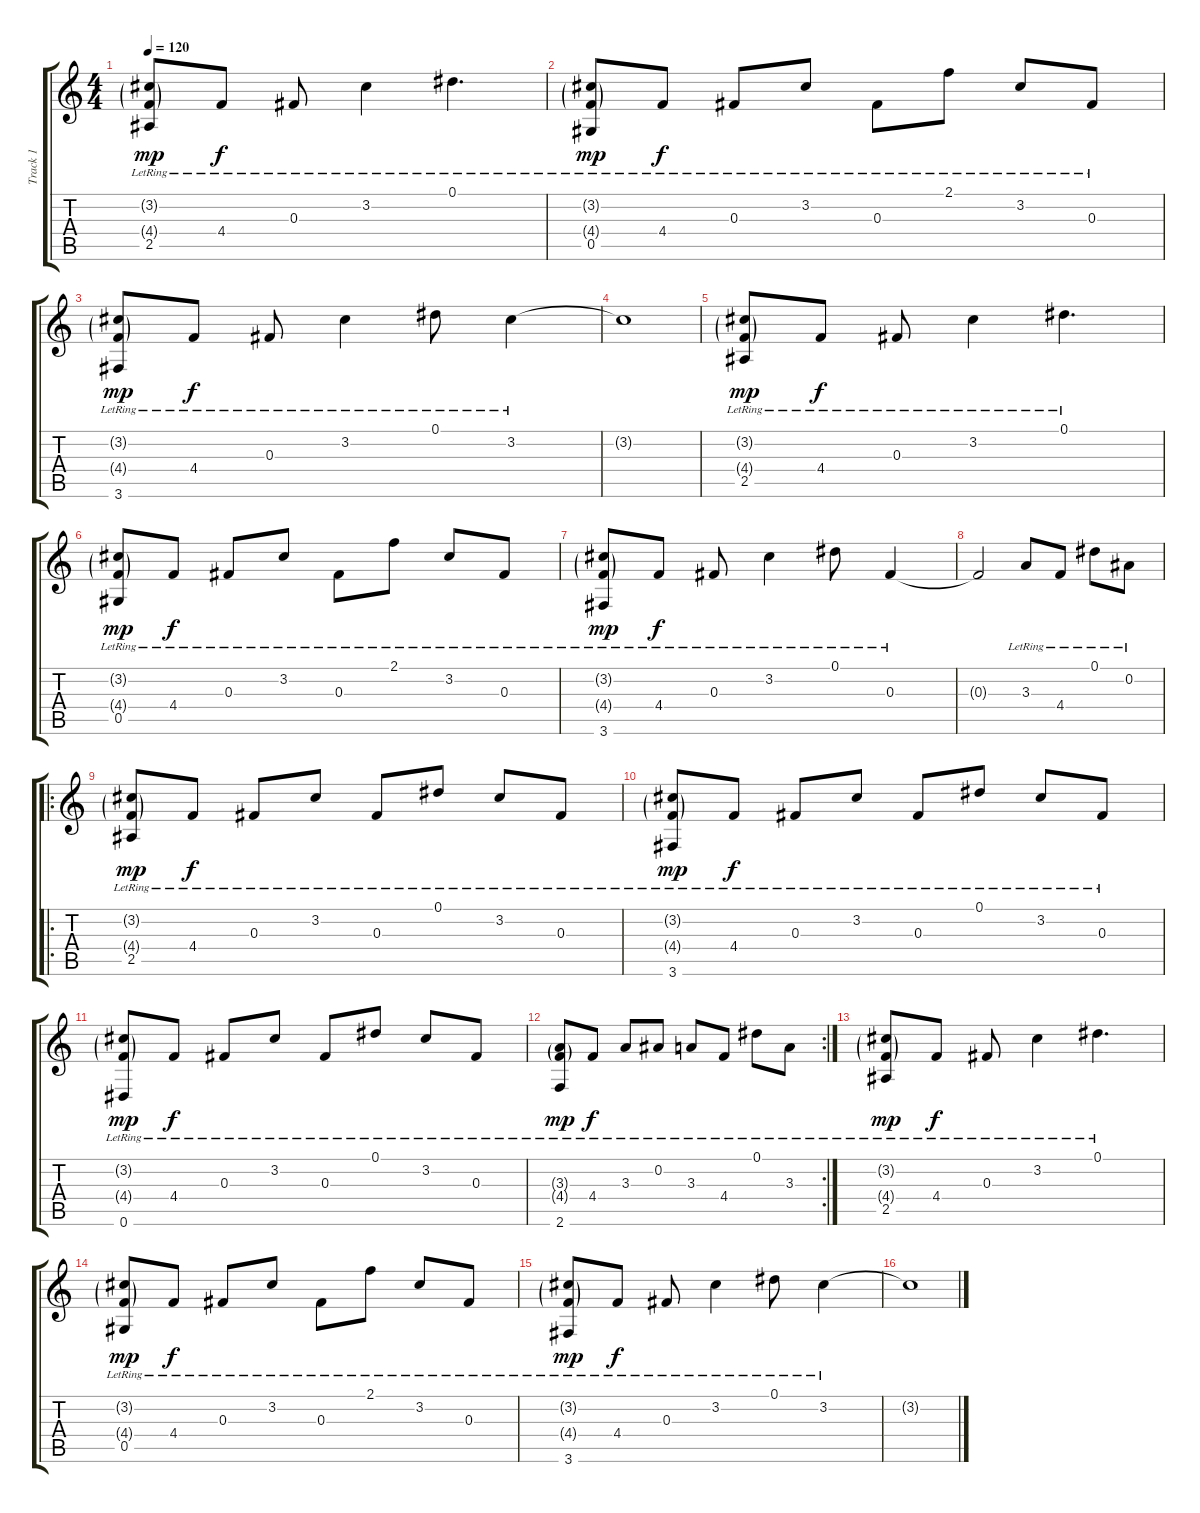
\track ("Track 1" "Track 1") {instrument acousticguitarsteel}
\staff {score tabs}
\tuning (Eb4 Bb3 Gb3 Db3 Ab2 Eb2) {hide}
\ts (4 4)
\tempo 120
\clef g2
\ks c
(3.2{g lr} 4.4{g} 2.5).8{dy mp} 4.4{lr}.8{dy f} 0.3{lr}.8 3.2{lr}.4 0.1{lr}.4{d} |
(3.2{g lr} 4.4{g} 0.5).8{dy mp} 4.4{lr}.8{dy f} 0.3{lr}.8 3.2{lr}.8 0.3{lr}.8 2.1{lr}.8 3.2{lr}.8 0.3{lr}.8 |
(3.2{g lr} 4.4{g} 3.6).8{dy mp} 4.4{lr}.8{dy f} 0.3{lr}.8 3.2{lr}.4 0.1{lr}.8 3.2{lr}.4 |
3.2{t}.1 |
(3.2{g lr} 4.4{g} 2.5).8{dy mp} 4.4{lr}.8{dy f} 0.3{lr}.8 3.2{lr}.4 0.1{lr}.4{d} |
(3.2{g lr} 4.4{g} 0.5).8{dy mp} 4.4{lr}.8{dy f} 0.3{lr}.8 3.2{lr}.8 0.3{lr}.8 2.1{lr}.8 3.2{lr}.8 0.3{lr}.8 |
(3.2{g lr} 4.4{g} 3.6).8{dy mp} 4.4{lr}.8{dy f} 0.3{lr}.8 3.2{lr}.4 0.1{lr}.8 0.3{lr}.4 |
0.3{t}.2 3.3{lr}.8 4.4{lr}.8 0.1{lr}.8 0.2{lr}.8 |
\ro
(3.2{g} 4.4{g} 2.5{lr}).8{dy mp} 4.4{lr}.8{dy f} 0.3{lr}.8 3.2{lr}.8 0.3{lr}.8 0.1{lr}.8 3.2{lr}.8 0.3{lr}.8 |
(3.2{g} 4.4{g} 3.6{lr}).8{dy mp} 4.4{lr}.8{dy f} 0.3{lr}.8 3.2{lr}.8 0.3{lr}.8 0.1{lr}.8 3.2{lr}.8 0.3{lr}.8 |
(3.2{g} 4.4{g} 0.6{lr}).8{dy mp} 4.4{lr}.8{dy f} 0.3{lr}.8 3.2{lr}.8 0.3{lr}.8 0.1{lr}.8 3.2{lr}.8 0.3{lr}.8 |
\rc 2
(3.3{g} 4.4{g} 2.6{lr}).8{dy mp} 4.4{lr}.8{dy f} 3.3{lr}.8 0.2{lr}.8 3.3{lr}.8 4.4{lr}.8 0.1{lr}.8 3.3{lr}.8 |
(3.2{g lr} 4.4{g} 2.5).8{dy mp} 4.4{lr}.8{dy f} 0.3{lr}.8 3.2{lr}.4 0.1{lr}.4{d} |
(3.2{g lr} 4.4{g} 0.5).8{dy mp} 4.4{lr}.8{dy f} 0.3{lr}.8 3.2{lr}.8 0.3{lr}.8 2.1{lr}.8 3.2{lr}.8 0.3{lr}.8 |
(3.2{g lr} 4.4{g} 3.6).8{dy mp} 4.4{lr}.8{dy f} 0.3{lr}.8 3.2{lr}.4 0.1{lr}.8 3.2{lr}.4 |
3.2{t}.1
